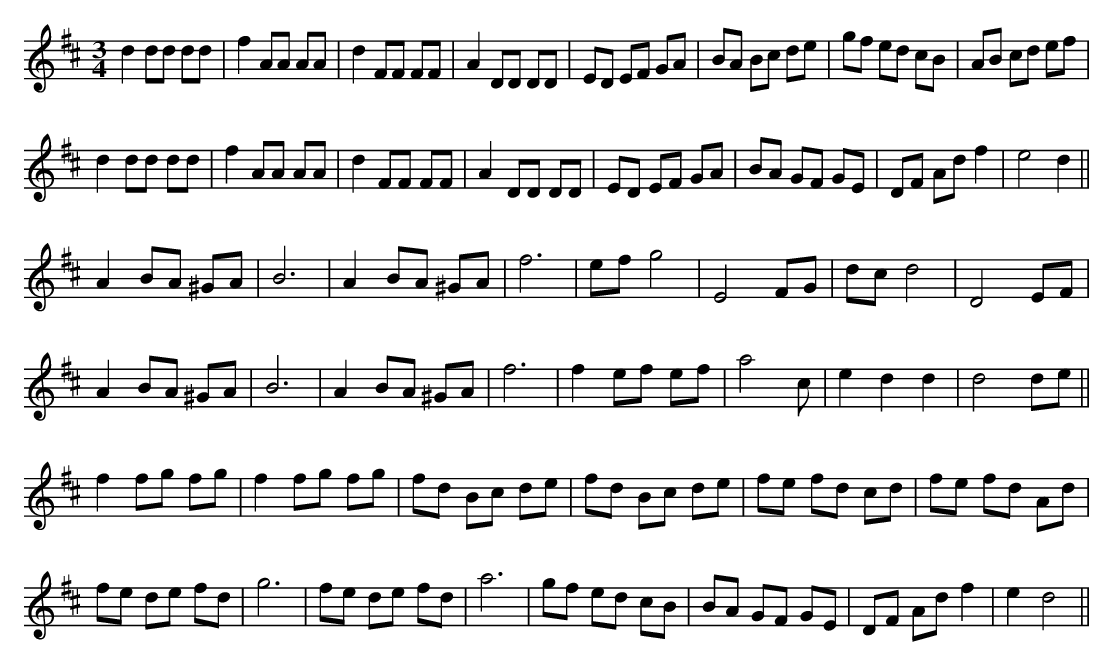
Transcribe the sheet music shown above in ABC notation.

X:1
M:3/4
K:D
d2 dd dd|f2 AA AA|d2 FF FF|A2 DD DD|ED EF GA|BA Bc de|gf ed cB|AB cd ef|
d2 dd dd|f2 AA AA|d2 FF FF|A2 DD DD|ED EF GA|BA GF GE|DF Ad f2|e4 d2||
A2 BA ^GA|B6|A2 BA ^GA|f6|ef g4|E4 FG|dc d4|D4 EF|
A2 BA ^GA|B6|A2 BA ^GA|f6|f2 ef ef|a4 c|e2 d2 d2|d4 de||
f2 fg fg|f2 fg fg|fd Bc de|fd Bc de|fe fd cd|fe fd Ad|
fe de fd|g6|fe de fd|a6|gf ed cB|BA GF GE|DF Ad f2|e2 d4||
